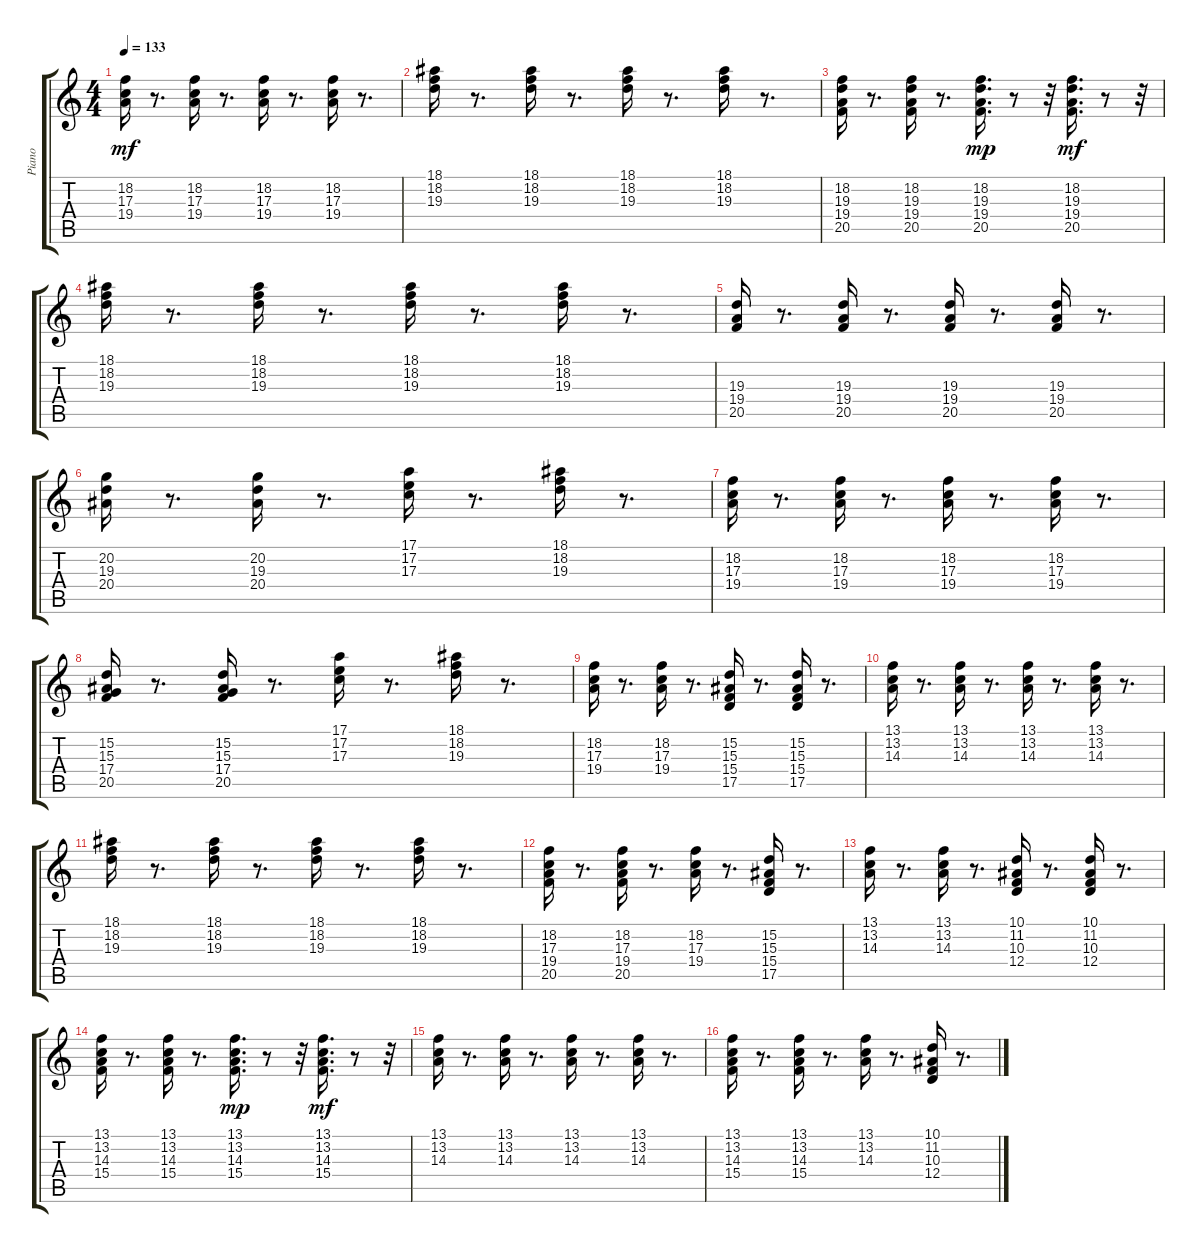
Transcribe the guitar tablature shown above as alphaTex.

\track ("Piano   " "Piano   ") {instrument brightacousticpiano}
\staff {score tabs}
\tuning (E4 B3 G3 D3 A2 E2) {hide}
\ts (4 4)
\tempo 133
\clef g2
\ks c
(18.2 17.3 19.4).16{dy mf} r.8{d} (18.2 17.3 19.4).16 r.8{d} (18.2 17.3 19.4).16 r.8{d} (18.2 17.3 19.4).16 r.8{d} |
(18.1 18.2 19.3).16 r.8{d} (18.1 18.2 19.3).16 r.8{d} (18.1 18.2 19.3).16 r.8{d} (18.1 18.2 19.3).16 r.8{d} |
(18.2 19.3 19.4 20.5).16 r.8{d} (18.2 19.3 19.4 20.5).16 r.8{d} (18.2 19.3 19.4 20.5).16{d dy mp} r.8 r.32 (18.2 19.3 19.4 20.5).16{d dy mf} r.8 r.32 |
(18.1 18.2 19.3).16 r.8{d} (18.1 18.2 19.3).16 r.8{d} (18.1 18.2 19.3).16 r.8{d} (18.1 18.2 19.3).16 r.8{d} |
(19.3 19.4 20.5).16 r.8{d} (19.3 19.4 20.5).16 r.8{d} (19.3 19.4 20.5).16 r.8{d} (19.3 19.4 20.5).16 r.8{d} |
(20.2 19.3 20.4).16 r.8{d} (20.2 19.3 20.4).16 r.8{d} (17.1 17.2 17.3).16 r.8{d} (18.1 18.2 19.3).16 r.8{d} |
(18.2 17.3 19.4).16 r.8{d} (18.2 17.3 19.4).16 r.8{d} (18.2 17.3 19.4).16 r.8{d} (18.2 17.3 19.4).16 r.8{d} |
(15.2 15.3 17.4 20.5).16 r.8{d} (15.2 15.3 17.4 20.5).16 r.8{d} (17.1 17.2 17.3).16 r.8{d} (18.1 18.2 19.3).16 r.8{d} |
(18.2 17.3 19.4).16 r.8{d} (18.2 17.3 19.4).16 r.8{d} (15.2 15.3 15.4 17.5).16 r.8{d} (15.2 15.3 15.4 17.5).16 r.8{d} |
(13.1 13.2 14.3).16 r.8{d} (13.1 13.2 14.3).16 r.8{d} (13.1 13.2 14.3).16 r.8{d} (13.1 13.2 14.3).16 r.8{d} |
(18.1 18.2 19.3).16 r.8{d} (18.1 18.2 19.3).16 r.8{d} (18.1 18.2 19.3).16 r.8{d} (18.1 18.2 19.3).16 r.8{d} |
(18.2 17.3 19.4 20.5).16 r.8{d} (18.2 17.3 19.4 20.5).16 r.8{d} (18.2 17.3 19.4).16 r.8{d} (15.2 15.3 15.4 17.5).16 r.8{d} |
(13.1 13.2 14.3).16 r.8{d} (13.1 13.2 14.3).16 r.8{d} (10.1 11.2 10.3 12.4).16 r.8{d} (10.1 11.2 10.3 12.4).16 r.8{d} |
(13.1 13.2 14.3 15.4).16 r.8{d} (13.1 13.2 14.3 15.4).16 r.8{d} (13.1 13.2 14.3 15.4).16{d dy mp} r.8 r.32 (13.1 13.2 14.3 15.4).16{d dy mf} r.8 r.32 |
(13.1 13.2 14.3).16 r.8{d} (13.1 13.2 14.3).16 r.8{d} (13.1 13.2 14.3).16 r.8{d} (13.1 13.2 14.3).16 r.8{d} |
(13.1 13.2 14.3 15.4).16 r.8{d} (13.1 13.2 14.3 15.4).16 r.8{d} (13.1 13.2 14.3).16 r.8{d} (10.1 11.2 10.3 12.4).16 r.8{d}
